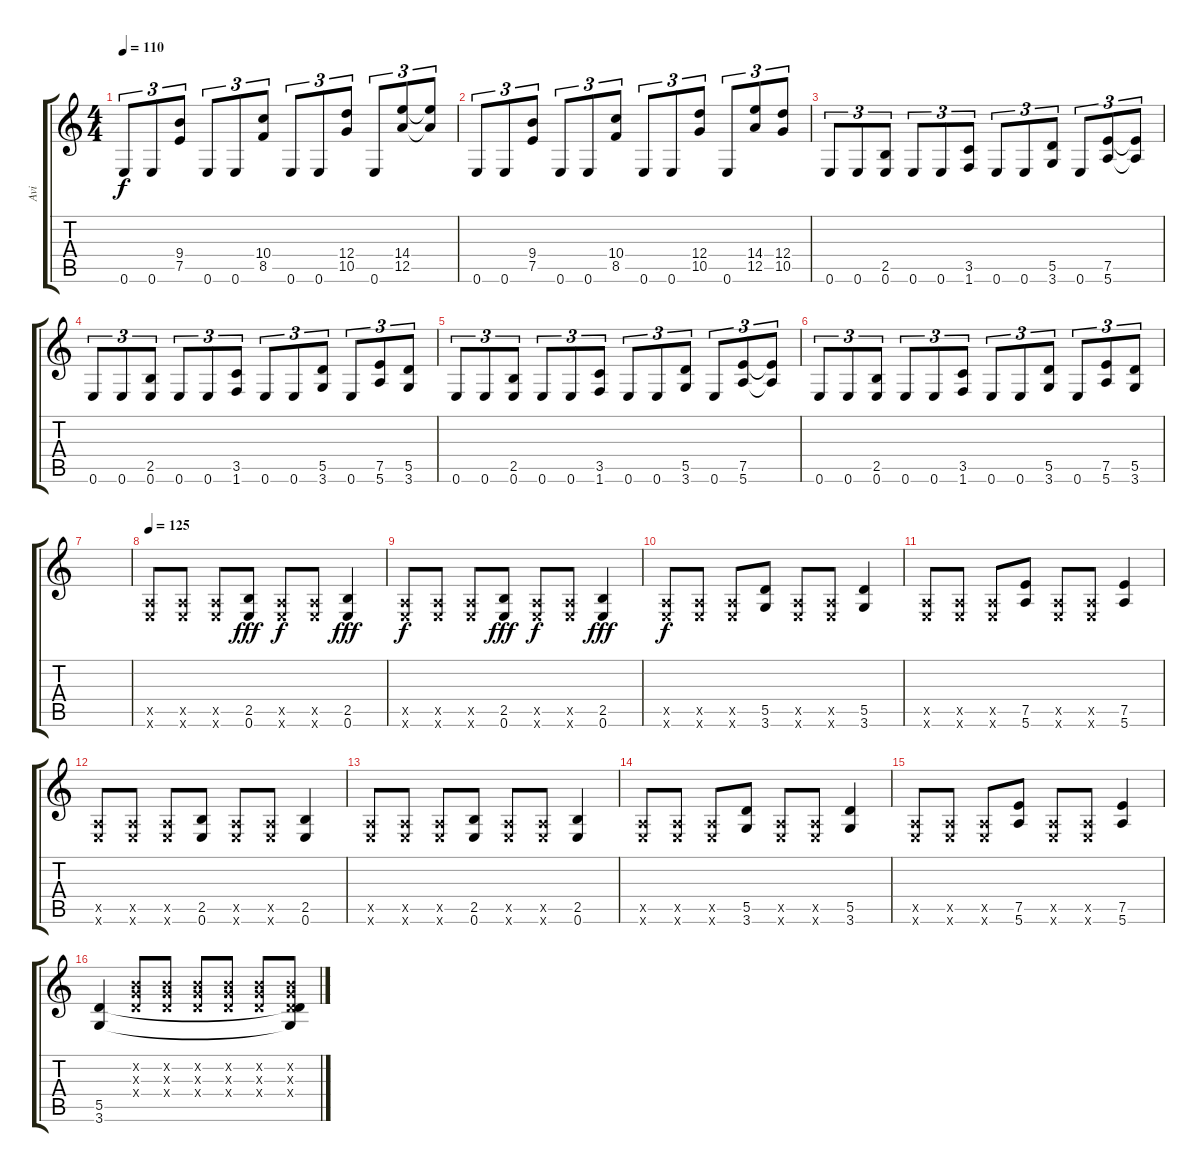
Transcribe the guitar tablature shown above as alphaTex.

\track ("Avi" "Avi") {instrument overdrivenguitar}
\staff {score tabs}
\tuning (E4 B3 G3 D3 A2 E2) {hide}
\ts (4 4)
\tempo 110
\clef g2
\ks c
0.6.8{tu (3 2) dy f} 0.6.8{tu (3 2)} (9.4 7.5).8{tu (3 2)} 0.6.8{tu (3 2)} 0.6.8{tu (3 2)} (10.4 8.5).8{tu (3 2)} 0.6.8{tu (3 2)} 0.6.8{tu (3 2)} (12.4 10.5).8{tu (3 2)} 0.6.8{tu (3 2)} (14.4 12.5).8{tu (3 2)} (14.4{t} 12.5{t}).8{tu (3 2)} |
0.6.8{tu (3 2)} 0.6.8{tu (3 2)} (9.4 7.5).8{tu (3 2)} 0.6.8{tu (3 2)} 0.6.8{tu (3 2)} (10.4 8.5).8{tu (3 2)} 0.6.8{tu (3 2)} 0.6.8{tu (3 2)} (12.4 10.5).8{tu (3 2)} 0.6.8{tu (3 2)} (14.4 12.5).8{tu (3 2)} (12.4 10.5).8{tu (3 2)} |
0.6.8{tu (3 2)} 0.6.8{tu (3 2)} (2.5 0.6).8{tu (3 2)} 0.6.8{tu (3 2)} 0.6.8{tu (3 2)} (3.5 1.6).8{tu (3 2)} 0.6.8{tu (3 2)} 0.6.8{tu (3 2)} (5.5 3.6).8{tu (3 2)} 0.6.8{tu (3 2)} (7.5 5.6).8{tu (3 2)} (7.5{t} 5.6{t}).8{tu (3 2)} |
0.6.8{tu (3 2)} 0.6.8{tu (3 2)} (2.5 0.6).8{tu (3 2)} 0.6.8{tu (3 2)} 0.6.8{tu (3 2)} (3.5 1.6).8{tu (3 2)} 0.6.8{tu (3 2)} 0.6.8{tu (3 2)} (5.5 3.6).8{tu (3 2)} 0.6.8{tu (3 2)} (7.5 5.6).8{tu (3 2)} (5.5 3.6).8{tu (3 2)} |
0.6.8{tu (3 2)} 0.6.8{tu (3 2)} (2.5 0.6).8{tu (3 2)} 0.6.8{tu (3 2)} 0.6.8{tu (3 2)} (3.5 1.6).8{tu (3 2)} 0.6.8{tu (3 2)} 0.6.8{tu (3 2)} (5.5 3.6).8{tu (3 2)} 0.6.8{tu (3 2)} (7.5 5.6).8{tu (3 2)} (7.5{t} 5.6{t}).8{tu (3 2)} |
0.6.8{tu (3 2)} 0.6.8{tu (3 2)} (2.5 0.6).8{tu (3 2)} 0.6.8{tu (3 2)} 0.6.8{tu (3 2)} (3.5 1.6).8{tu (3 2)} 0.6.8{tu (3 2)} 0.6.8{tu (3 2)} (5.5 3.6).8{tu (3 2)} 0.6.8{tu (3 2)} (7.5 5.6).8{tu (3 2)} (5.5 3.6).8{tu (3 2)} |
|
\tempo 125
(0.5{x} 0.6{x}).8 (0.5{x} 0.6{x}).8 (0.5{x} 0.6{x}).8 (2.5 0.6).8{dy fff} (0.5{x} 0.6{x}).8{dy f} (0.5{x} 0.6{x}).8 (2.5 0.6).4{dy fff} |
(0.5{x} 0.6{x}).8{dy f} (0.5{x} 0.6{x}).8 (0.5{x} 0.6{x}).8 (2.5 0.6).8{dy fff} (0.5{x} 0.6{x}).8{dy f} (0.5{x} 0.6{x}).8 (2.5 0.6).4{dy fff} |
(0.5{x} 0.6{x}).8{dy f} (0.5{x} 0.6{x}).8 (0.5{x} 0.6{x}).8 (5.5 3.6).8 (0.5{x} 0.6{x}).8 (0.5{x} 0.6{x}).8 (5.5 3.6).4 |
(0.5{x} 0.6{x}).8 (0.5{x} 0.6{x}).8 (0.5{x} 0.6{x}).8 (7.5 5.6).8 (0.5{x} 0.6{x}).8 (0.5{x} 0.6{x}).8 (7.5 5.6).4 |
(0.5{x} 0.6{x}).8 (0.5{x} 0.6{x}).8 (0.5{x} 0.6{x}).8 (2.5 0.6).8 (0.5{x} 0.6{x}).8 (0.5{x} 0.6{x}).8 (2.5 0.6).4 |
(0.5{x} 0.6{x}).8 (0.5{x} 0.6{x}).8 (0.5{x} 0.6{x}).8 (2.5 0.6).8 (0.5{x} 0.6{x}).8 (0.5{x} 0.6{x}).8 (2.5 0.6).4 |
(0.5{x} 0.6{x}).8 (0.5{x} 0.6{x}).8 (0.5{x} 0.6{x}).8 (5.5 3.6).8 (0.5{x} 0.6{x}).8 (0.5{x} 0.6{x}).8 (5.5 3.6).4 |
(0.5{x} 0.6{x}).8 (0.5{x} 0.6{x}).8 (0.5{x} 0.6{x}).8 (7.5 5.6).8 (0.5{x} 0.6{x}).8 (0.5{x} 0.6{x}).8 (7.5 5.6).4 |
(5.5 3.6).4 (0.2{x} 0.3{x} 0.4{x}).8 (0.2{x} 0.3{x} 0.4{x}).8 (0.2{x} 0.3{x} 0.4{x}).8 (0.2{x} 0.3{x} 0.4{x}).8 (0.2{x} 0.3{x} 0.4{x}).8 (0.2{x} 0.3{x} 0.4{x} 5.5{t} 3.6{t}).8
